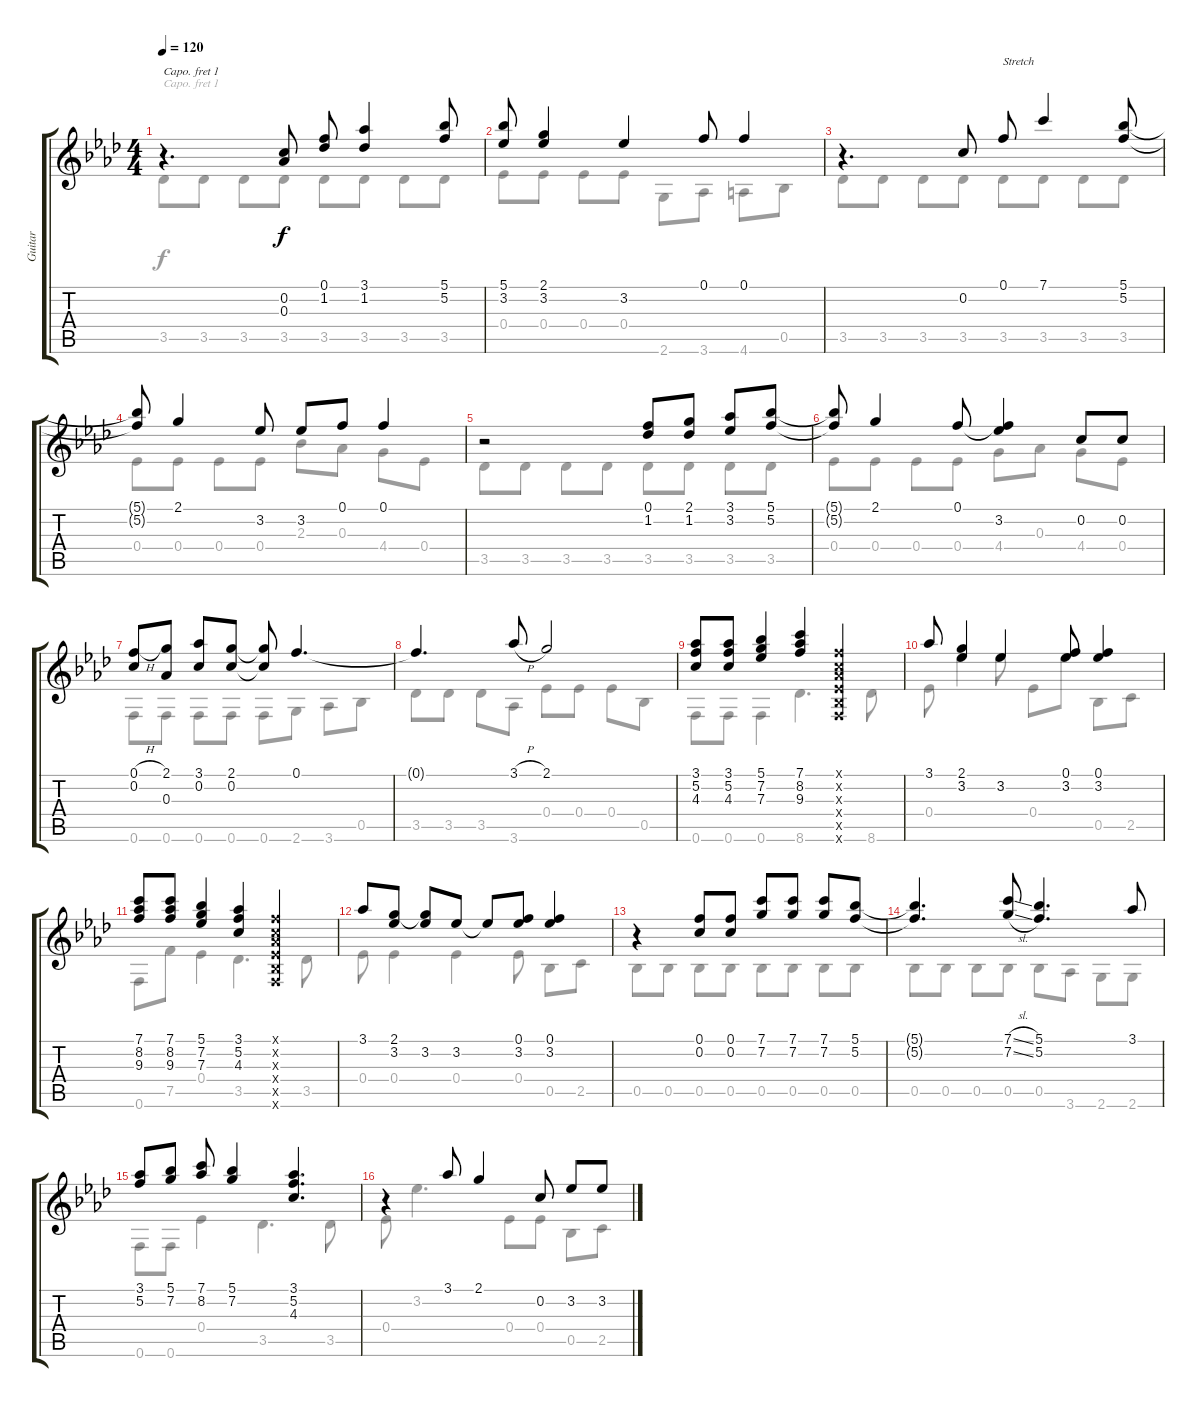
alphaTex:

\track ("Guitar" "Guitar") {instrument acousticguitarsteel}
\staff {score tabs}
\capo 1
\tuning (E4 B3 G3 D3 A2 E2) {hide}
\voice
\ts (4 4)
\tempo 120
\clef g2
\ks ab
r.4{d dy f} (0.2 0.3).8 (0.1 1.2).8 (3.1 1.2).4 (5.1 5.2).8 |
(5.1 3.2).8 (2.1 3.2).4 3.2.4 0.1.8 0.1.4 |
r.4{d} 0.2.8 0.1.8{txt "Stretch"} 7.1.4 (5.1 5.2).8 |
(5.1{t} 5.2{t}).8 2.1.4 3.2.8 3.2.8 0.1.8 0.1.4 |
r.2 (0.1 1.2).8 (2.1 1.2).8 (3.1 3.2).8 (5.1 5.2).8 |
(5.1{t} 5.2{t}).8 2.1.4 0.1.8 (0.1{t} 3.2).4 0.2.8 0.2.8 |
(0.1{h} 0.2).8 (2.1 0.3).8 (3.1 0.2).8 (2.1 0.2).8 (2.1{t} 0.2{t}).8 0.1.4{d} |
0.1{t}.4{d} 3.1{h}.8 2.1.2 |
(3.1 5.2 4.3).8 (3.1 5.2 4.3).8 (5.1 7.2 7.3).4 (7.1 8.2 9.3).4 (0.1{x} 0.2{x} 0.3{x} 0.4{x} 0.5{x} 0.6{x}).4 |
3.1.8 (2.1 3.2).4 3.2.4 (0.1 3.2).8 (0.1 3.2).4 |
(7.1 8.2 9.3).8 (7.1 8.2 9.3).8 (5.1 7.2 7.3).4 (3.1 5.2 4.3).4 (0.1{x} 0.2{x} 0.3{x} 0.4{x} 0.5{x} 0.6{x}).4 |
3.1.8 (2.1 3.2).8 (2.1{t} 3.2).8 3.2.8 3.2{t}.8 (0.1 3.2).8 (0.1 3.2).4 |
r.4 (0.1 0.2).8 (0.1 0.2).8 (7.1 7.2).8 (7.1 7.2).8 (7.1 7.2).8 (5.1 5.2).8 |
(5.1{t} 5.2{t}).4{d} (7.1{sl} 7.2{sl}).8 (5.1 5.2).4{d} 3.1.8 |
(3.1 5.2).8 (5.1 7.2).8 (7.1 8.2).8 (5.1 7.2).4 (3.1 5.2 4.3).4{d} |
r.4 3.1.8 2.1.4 0.2.8 3.2.8 3.2.8
\voice
\clef g2
\ottava regular
\simile none
\ks ab
3.5.8{dy f} 3.5.8 3.5.8 3.5.8 3.5.8 3.5.8 3.5.8 3.5.8 |
0.4.8 0.4.8 0.4.8 0.4.8 2.6.8 3.6.8 4.6.8 0.5.8 |
3.5.8 3.5.8 3.5.8 3.5.8 3.5.8 3.5.8 3.5.8 3.5.8 |
0.4.8 0.4.8 0.4.8 0.4.8 2.3.8 0.3.8 4.4.8 0.4.8 |
3.5.8 3.5.8 3.5.8 3.5.8 3.5.8 3.5.8 3.5.8 3.5.8 |
0.4.8 0.4.8 0.4.8 0.4.8 4.4.8 0.3.8 4.4.8 0.4.8 |
0.6.8 0.6.8 0.6.8 0.6.8 0.6.8 2.6.8 3.6.8 0.5.8 |
3.5.8 3.5.8 3.5.8 3.6.8 0.4.8 0.4.8 0.4.8 0.5.8 |
0.6.8 0.6.8 0.6.4 8.6.4{d} 8.6.8 |
0.4.8 3.2.4 3.2.8 0.4.8 3.2.8 0.5.8 2.5.8 |
0.6.8 7.5.8 0.4.4 3.5.4{d} 3.5.8 |
0.4.8 0.4.4 0.4.4 0.4.8 0.5.8 2.5.8 |
0.5.8 0.5.8 0.5.8 0.5.8 0.5.8 0.5.8 0.5.8 0.5.8 |
0.5.8 0.5.8 0.5.8 0.5.8 0.5.8 3.6.8 2.6.8 2.6.8 |
0.6.8 0.6.8 0.4.4 3.5.4{d} 3.5.8 |
0.4.8 3.2.4{d} 0.4.8 0.4.8 0.5.8 2.5.8
